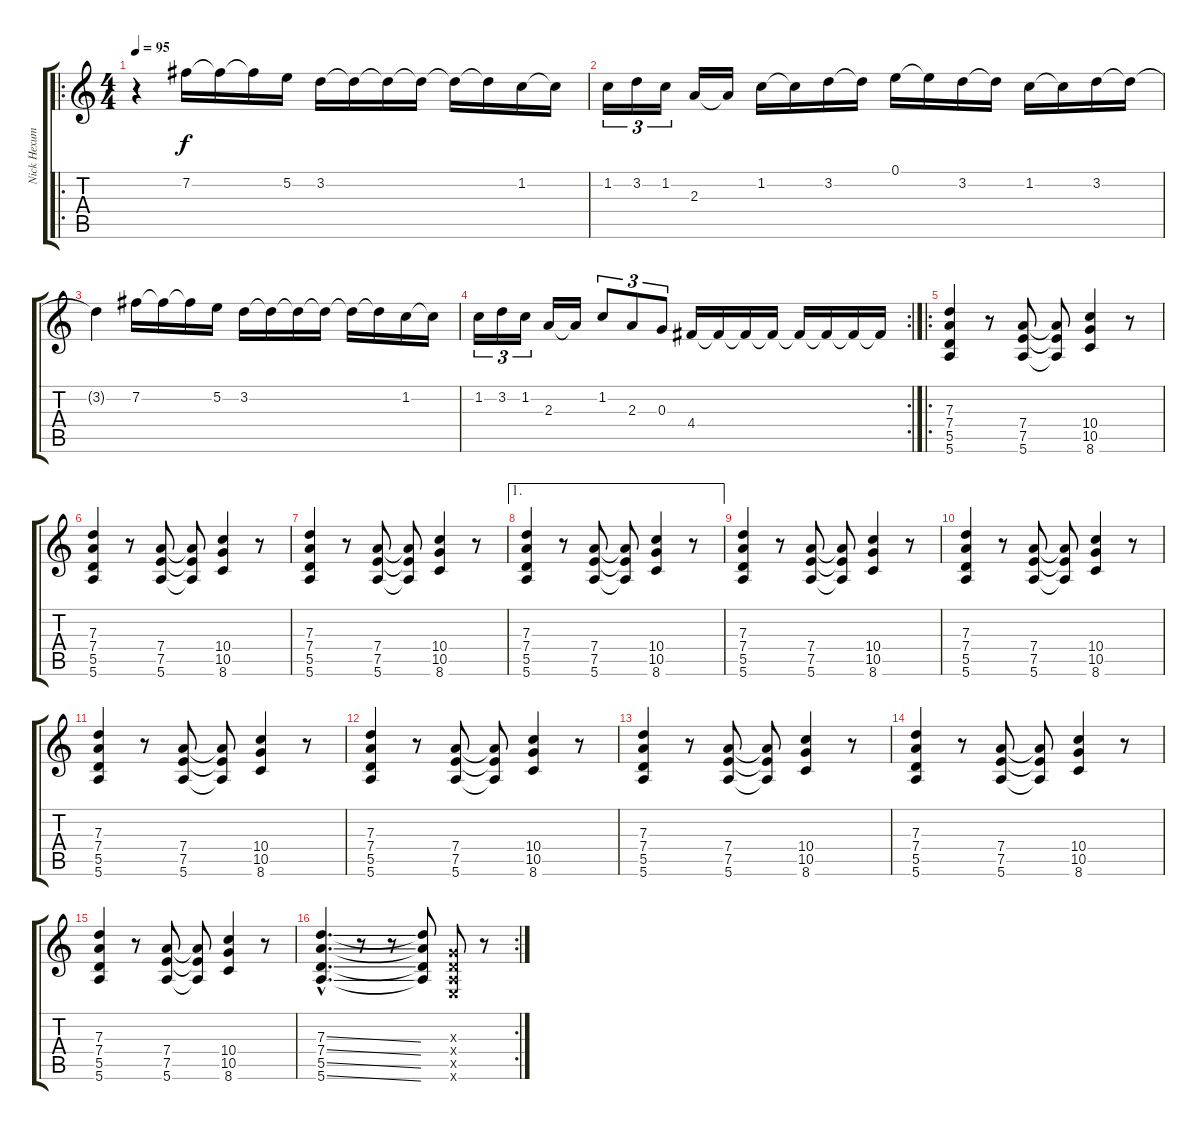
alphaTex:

\track ("Nick Hexum" "Nick Hexum") {instrument overdrivenguitar}
\staff {score tabs}
\tuning (E4 B3 G3 D3 A2 E2) {hide}
\ro
\ts (4 4)
\tempo 95
\clef g2
\ks c
r.4{dy f instrument overdrivenguitar} 7.2.16 7.2{t}.16 7.2{t}.16 5.2.16 3.2.16 3.2{t}.16 3.2{t}.16 3.2{t}.16 3.2{t}.16 3.2{t}.16 1.2.16 1.2{t}.16 |
1.2.16{tu (3 2)} 3.2.16{tu (3 2)} 1.2.16{tu (3 2)} 2.3.16 2.3{t}.16 1.2.16 1.2{t}.16 3.2.16 3.2{t}.16 0.1.16 0.1{t}.16 3.2.16 3.2{t}.16 1.2.16 1.2{t}.16 3.2.16 3.2{t}.16 |
3.2{t}.4 7.2.16 7.2{t}.16 7.2{t}.16 5.2.16 3.2.16 3.2{t}.16 3.2{t}.16 3.2{t}.16 3.2{t}.16 3.2{t}.16 1.2.16 1.2{t}.16 |
\rc 2
1.2.16{tu (3 2)} 3.2.16{tu (3 2)} 1.2.16{tu (3 2)} 2.3.16 2.3{t}.16 1.2.8{tu (3 2)} 2.3.8{tu (3 2)} 0.3.8{tu (3 2)} 4.4.16 4.4{t}.16 4.4{t}.16 4.4{t}.16 4.4{t}.16 4.4{t}.16 4.4{t}.16 4.4{t}.16 |
\ro
(7.3 7.4 5.5 5.6).4 r.8 (7.4 7.5 5.6).8 (7.4{t} 7.5{t} 5.6{t}).8 (10.4 10.5 8.6).4 r.8 |
(7.3 7.4 5.5 5.6).4 r.8 (7.4 7.5 5.6).8 (7.4{t} 7.5{t} 5.6{t}).8 (10.4 10.5 8.6).4 r.8 |
(7.3 7.4 5.5 5.6).4 r.8 (7.4 7.5 5.6).8 (7.4{t} 7.5{t} 5.6{t}).8 (10.4 10.5 8.6).4 r.8 |
\ae 1
(7.3 7.4 5.5 5.6).4 r.8 (7.4 7.5 5.6).8 (7.4{t} 7.5{t} 5.6{t}).8 (10.4 10.5 8.6).4 r.8 |
(7.3 7.4 5.5 5.6).4 r.8 (7.4 7.5 5.6).8 (7.4{t} 7.5{t} 5.6{t}).8 (10.4 10.5 8.6).4 r.8 |
(7.3 7.4 5.5 5.6).4 r.8 (7.4 7.5 5.6).8 (7.4{t} 7.5{t} 5.6{t}).8 (10.4 10.5 8.6).4 r.8 |
(7.3 7.4 5.5 5.6).4 r.8 (7.4 7.5 5.6).8 (7.4{t} 7.5{t} 5.6{t}).8 (10.4 10.5 8.6).4 r.8 |
(7.3 7.4 5.5 5.6).4 r.8 (7.4 7.5 5.6).8 (7.4{t} 7.5{t} 5.6{t}).8 (10.4 10.5 8.6).4 r.8 |
(7.3 7.4 5.5 5.6).4 r.8 (7.4 7.5 5.6).8 (7.4{t} 7.5{t} 5.6{t}).8 (10.4 10.5 8.6).4 r.8 |
(7.3 7.4 5.5 5.6).4 r.8 (7.4 7.5 5.6).8 (7.4{t} 7.5{t} 5.6{t}).8 (10.4 10.5 8.6).4 r.8 |
(7.3 7.4 5.5 5.6).4 r.8 (7.4 7.5 5.6).8 (7.4{t} 7.5{t} 5.6{t}).8 (10.4 10.5 8.6).4 r.8 |
\rc 2
(7.3{ss hac} 7.4{ss hac} 5.5{ss hac} 5.6{ss hac}).4{d} r.8 r.8 (7.3{t} 7.4{t} 5.5{t} 5.6{t}).8 (0.3{x} 0.4{x} 0.5{x} 0.6{x}).8 r.8
